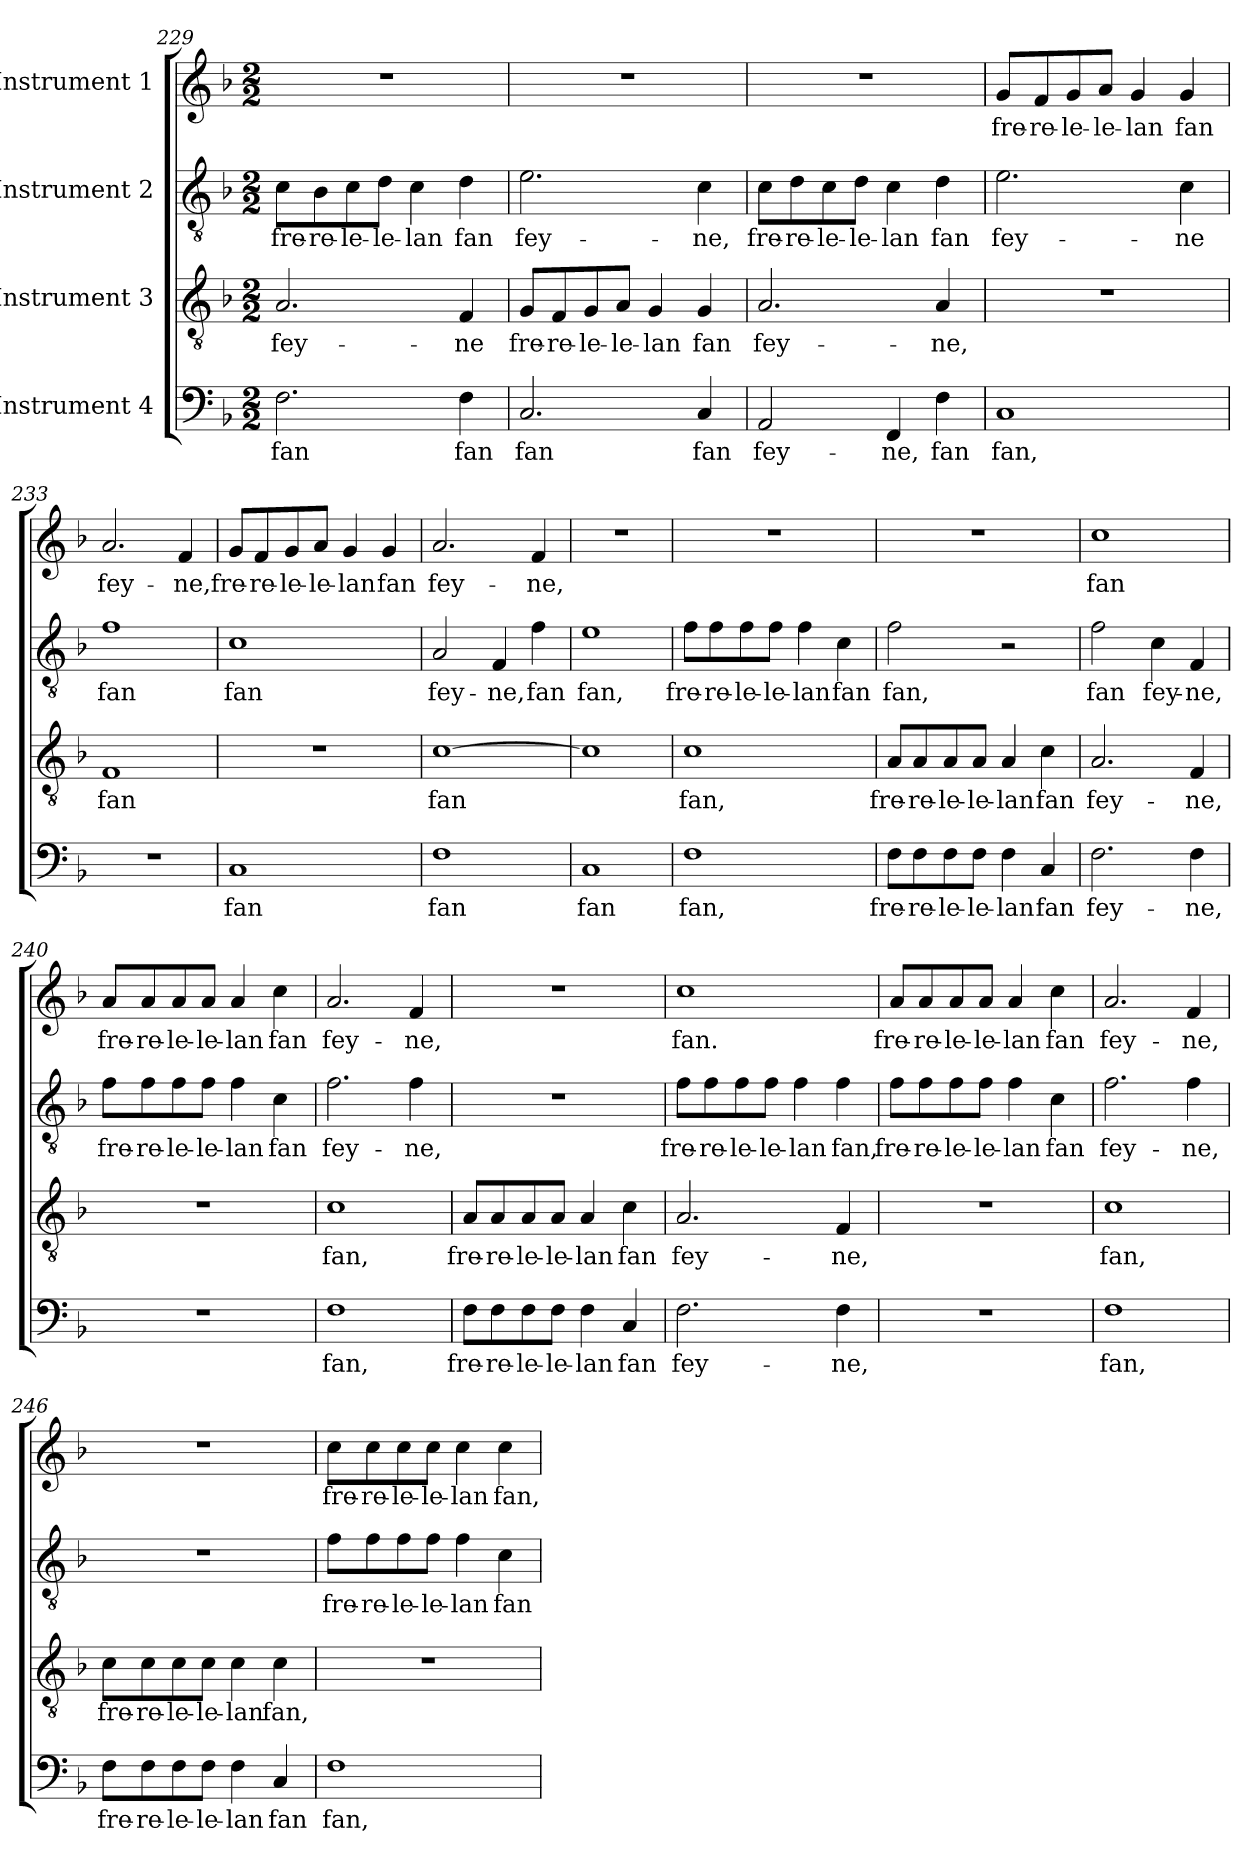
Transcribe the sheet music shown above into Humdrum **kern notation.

**kern	**text	**kern	**text	**kern	**text	**kern	**text
*part4	*part4	*part3	*part3	*part2	*part2	*part1	*part1
*staff4	*staff4	*staff3	*staff3	*staff2	*staff2	*staff1	*staff1
*I"Instrument 4	*	*I"Instrument 3	*	*I"Instrument 2	*	*I"Instrument 1	*
*clefF4	*	*clefGv2	*	*clefGv2	*	*clefG2	*
*k[b-]	*	*k[b-]	*	*k[b-]	*	*k[b-]	*
*F:	*	*F:	*	*F:	*	*F:	*
*M2/2	*	*M2/2	*	*M2/2	*	*M2/2	*
=229	=229	=229	=229	=229	=229	=229	=229
!	!LO:LY:b:cj	!	!LO:LY:b:cj	!	!LO:LY:b:cj	!	!
2.F\	fan	2.A/	fey-	8c\L	fre-	1r	.
!	!	!	!	!	!LO:LY:b:cj	!	!
.	.	.	.	8B-\	-re-	.	.
!	!	!	!	!	!LO:LY:b:cj	!	!
.	.	.	.	8c\	-le-	.	.
!	!	!	!	!	!LO:LY:b:cj	!	!
.	.	.	.	8d\J	-le-	.	.
!	!	!	!	!	!LO:LY:b:cj	!	!
.	.	.	.	4c\	-lan	.	.
!	!LO:LY:b:cj	!	!LO:LY:b:cj	!	!LO:LY:b:cj	!	!
4F\	fan	4F/	-ne	4d\	fan	.	.
!!LO:LB:g=z
=230	=230	=230	=230	=230	=230	=230	=230
!	!LO:LY:b:cj	!	!LO:LY:b:cj	!	!LO:LY:b:cj	!	!
2.C/	fan	8G/L	fre-	2.e\	fey-	1r	.
!	!	!	!LO:LY:b:cj	!	!	!	!
.	.	8F/	-re-	.	.	.	.
!	!	!	!LO:LY:b:cj	!	!	!	!
.	.	8G/	-le-	.	.	.	.
!	!	!	!LO:LY:b:cj	!	!	!	!
.	.	8A/J	-le-	.	.	.	.
!	!	!	!LO:LY:b:cj	!	!	!	!
.	.	4G/	-lan	.	.	.	.
!	!LO:LY:b:cj	!	!LO:LY:b:cj	!	!LO:LY:b:cj	!	!
4C/	fan	4G/	fan	4c\	-ne,	.	.
=231	=231	=231	=231	=231	=231	=231	=231
!	!LO:LY:b:cj	!	!LO:LY:b:cj	!	!LO:LY:b:cj	!	!
2AA/	fey-	2.A/	fey-	8c\L	fre-	1r	.
!	!	!	!	!	!LO:LY:b:cj	!	!
.	.	.	.	8d\	-re-	.	.
!	!	!	!	!	!LO:LY:b:cj	!	!
.	.	.	.	8c\	-le-	.	.
!	!	!	!	!	!LO:LY:b:cj	!	!
.	.	.	.	8d\J	-le-	.	.
!	!LO:LY:b:cj	!	!	!	!LO:LY:b:cj	!	!
4FF/	-ne,	.	.	4c\	-lan	.	.
!	!LO:LY:b:cj	!	!LO:LY:b:cj	!	!LO:LY:b:cj	!	!
4F\	fan	4A/	-ne,	4d\	fan	.	.
=232	=232	=232	=232	=232	=232	=232	=232
!	!LO:LY:b:cj	!	!	!	!LO:LY:b:cj	!	!LO:LY:b:cj
1C	fan,	1r	.	2.e\	fey-	8g/L	fre-
!	!	!	!	!	!	!	!LO:LY:b:cj
.	.	.	.	.	.	8f/	-re-
!	!	!	!	!	!	!	!LO:LY:b:cj
.	.	.	.	.	.	8g/	-le-
!	!	!	!	!	!	!	!LO:LY:b:cj
.	.	.	.	.	.	8a/J	-le-
!	!	!	!	!	!	!	!LO:LY:b:cj
.	.	.	.	.	.	4g/	-lan
!	!	!	!	!	!LO:LY:b:cj	!	!LO:LY:b:cj
.	.	.	.	4c\	-ne	4g/	fan
=233	=233	=233	=233	=233	=233	=233	=233
!	!	!	!LO:LY:b:cj	!	!LO:LY:b:cj	!	!LO:LY:b:cj
1r	.	1F	fan	1f	fan	2.a/	fey-
!	!	!	!	!	!	!	!LO:LY:b:cj
.	.	.	.	.	.	4f/	-ne,
!!LO:PB:g=z
=234	=234	=234	=234	=234	=234	=234	=234
!	!LO:LY:b:cj	!	!	!	!LO:LY:b:cj	!	!LO:LY:b:cj
1C	fan	1r	.	1c	fan	8g/L	fre-
!	!	!	!	!	!	!	!LO:LY:b:cj
.	.	.	.	.	.	8f/	-re-
!	!	!	!	!	!	!	!LO:LY:b:cj
.	.	.	.	.	.	8g/	-le-
!	!	!	!	!	!	!	!LO:LY:b:cj
.	.	.	.	.	.	8a/J	-le-
!	!	!	!	!	!	!	!LO:LY:b:cj
.	.	.	.	.	.	4g/	-lan
!	!	!	!	!	!	!	!LO:LY:b:cj
.	.	.	.	.	.	4g/	fan
=235	=235	=235	=235	=235	=235	=235	=235
!	!LO:LY:b:cj	!	!LO:LY:b:cj	!	!LO:LY:b:cj	!	!LO:LY:b:cj
1F	fan	[>1c	fan-	2A/	fey-	2.a/	fey-
!	!	!	!	!	!LO:LY:b:cj	!	!
.	.	.	.	4F/	-ne,	.	.
!	!	!	!	!	!LO:LY:b:cj	!	!LO:LY:b:cj
.	.	.	.	4f\	fan	4f/	-ne,
=236	=236	=236	=236	=236	=236	=236	=236
!	!LO:LY:b:cj	!	!LO:LY:b:cj	!	!LO:LY:b:cj	!	!
1C	fan	1c]	--	1e	fan,	1r	.
=237	=237	=237	=237	=237	=237	=237	=237
!	!LO:LY:b:cj	!	!LO:LY:b:cj	!	!LO:LY:b:cj	!	!
1F	fan,	1c	-fan,	8f\L	fre-	1r	.
!	!	!	!	!	!LO:LY:b:cj	!	!
.	.	.	.	8f\	-re-	.	.
!	!	!	!	!	!LO:LY:b:cj	!	!
.	.	.	.	8f\	-le-	.	.
!	!	!	!	!	!LO:LY:b:cj	!	!
.	.	.	.	8f\J	-le-	.	.
!	!	!	!	!	!LO:LY:b:cj	!	!
.	.	.	.	4f\	-lan	.	.
!	!	!	!	!	!LO:LY:b:cj	!	!
.	.	.	.	4c\	fan	.	.
=238	=238	=238	=238	=238	=238	=238	=238
!	!LO:LY:b:cj	!	!LO:LY:b:cj	!	!LO:LY:b:cj	!	!
8F\L	fre-	8A/L	fre-	2f\	fan,	1r	.
!	!LO:LY:b:cj	!	!LO:LY:b:cj	!	!	!	!
8F\	-re-	8A/	-re-	.	.	.	.
!	!LO:LY:b:cj	!	!LO:LY:b:cj	!	!	!	!
8F\	-le-	8A/	-le-	.	.	.	.
!	!LO:LY:b:cj	!	!LO:LY:b:cj	!	!	!	!
8F\J	-le-	8A/J	-le-	.	.	.	.
!	!LO:LY:b:cj	!	!LO:LY:b:cj	!	!	!	!
4F\	-lan	4A/	-lan	2r	.	.	.
!	!LO:LY:b:cj	!	!LO:LY:b:cj	!	!	!	!
4C/	fan	4c\	fan	.	.	.	.
!!LO:LB:g=z
=239	=239	=239	=239	=239	=239	=239	=239
!	!LO:LY:b:cj	!	!LO:LY:b:cj	!	!LO:LY:b:cj	!	!LO:LY:b:cj
2.F\	fey-	2.A/	fey-	2f\	fan	1cc	fan
!	!	!	!	!	!LO:LY:b:cj	!	!
.	.	.	.	4c\	fey-	.	.
!	!LO:LY:b:cj	!	!LO:LY:b:cj	!	!LO:LY:b:cj	!	!
4F\	-ne,	4F/	-ne,	4F/	-ne,	.	.
=240	=240	=240	=240	=240	=240	=240	=240
!	!	!	!	!	!LO:LY:b:cj	!	!LO:LY:b:cj
1r	.	1r	.	8f\L	fre-	8a/L	fre-
!	!	!	!	!	!LO:LY:b:cj	!	!LO:LY:b:cj
.	.	.	.	8f\	-re-	8a/	-re-
!	!	!	!	!	!LO:LY:b:cj	!	!LO:LY:b:cj
.	.	.	.	8f\	-le-	8a/	-le-
!	!	!	!	!	!LO:LY:b:cj	!	!LO:LY:b:cj
.	.	.	.	8f\J	-le-	8a/J	-le-
!	!	!	!	!	!LO:LY:b:cj	!	!LO:LY:b:cj
.	.	.	.	4f\	-lan	4a/	-lan
!	!	!	!	!	!LO:LY:b:cj	!	!LO:LY:b:cj
.	.	.	.	4c\	fan	4cc\	fan
=241	=241	=241	=241	=241	=241	=241	=241
!	!LO:LY:b:cj	!	!LO:LY:b:cj	!	!LO:LY:b:cj	!	!LO:LY:b:cj
1F	fan,	1c	fan,	2.f\	fey-	2.a/	fey-
!	!	!	!	!	!LO:LY:b:cj	!	!LO:LY:b:cj
.	.	.	.	4f\	-ne,	4f/	-ne,
=242	=242	=242	=242	=242	=242	=242	=242
!	!LO:LY:b:cj	!	!LO:LY:b:cj	!	!	!	!
8F\L	fre-	8A/L	fre-	1r	.	1r	.
!	!LO:LY:b:cj	!	!LO:LY:b:cj	!	!	!	!
8F\	-re-	8A/	-re-	.	.	.	.
!	!LO:LY:b:cj	!	!LO:LY:b:cj	!	!	!	!
8F\	-le-	8A/	-le-	.	.	.	.
!	!LO:LY:b:cj	!	!LO:LY:b:cj	!	!	!	!
8F\J	-le-	8A/J	-le-	.	.	.	.
!	!LO:LY:b:cj	!	!LO:LY:b:cj	!	!	!	!
4F\	-lan	4A/	-lan	.	.	.	.
!	!LO:LY:b:cj	!	!LO:LY:b:cj	!	!	!	!
4C/	fan	4c\	fan	.	.	.	.
=243	=243	=243	=243	=243	=243	=243	=243
!	!LO:LY:b:cj	!	!LO:LY:b:cj	!	!LO:LY:b:cj	!	!LO:LY:b:cj
2.F\	fey-	2.A/	fey-	8f\L	fre-	1cc	fan.
!	!	!	!	!	!LO:LY:b:cj	!	!
.	.	.	.	8f\	-re-	.	.
!	!	!	!	!	!LO:LY:b:cj	!	!
.	.	.	.	8f\	-le-	.	.
!	!	!	!	!	!LO:LY:b:cj	!	!
.	.	.	.	8f\J	-le-	.	.
!	!	!	!	!	!LO:LY:b:cj	!	!
.	.	.	.	4f\	-lan	.	.
!	!LO:LY:b:cj	!	!LO:LY:b:cj	!	!LO:LY:b:cj	!	!
4F\	-ne,	4F/	-ne,	4f\	fan,	.	.
!!LO:LB:g=z
=244	=244	=244	=244	=244	=244	=244	=244
!	!	!	!	!	!LO:LY:b:cj	!	!LO:LY:b:cj
1r	.	1r	.	8f\L	fre-	8a/L	fre-
!	!	!	!	!	!LO:LY:b:cj	!	!LO:LY:b:cj
.	.	.	.	8f\	-re-	8a/	-re-
!	!	!	!	!	!LO:LY:b:cj	!	!LO:LY:b:cj
.	.	.	.	8f\	-le-	8a/	-le-
!	!	!	!	!	!LO:LY:b:cj	!	!LO:LY:b:cj
.	.	.	.	8f\J	-le-	8a/J	-le-
!	!	!	!	!	!LO:LY:b:cj	!	!LO:LY:b:cj
.	.	.	.	4f\	-lan	4a/	-lan
!	!	!	!	!	!LO:LY:b:cj	!	!LO:LY:b:cj
.	.	.	.	4c\	fan	4cc\	fan
=245	=245	=245	=245	=245	=245	=245	=245
!	!LO:LY:b:cj	!	!LO:LY:b:cj	!	!LO:LY:b:cj	!	!LO:LY:b:cj
1F	fan,	1c	fan,	2.f\	fey-	2.a/	fey-
!	!	!	!	!	!LO:LY:b:cj	!	!LO:LY:b:cj
.	.	.	.	4f\	-ne,	4f/	-ne,
=246	=246	=246	=246	=246	=246	=246	=246
!	!LO:LY:b:cj	!	!LO:LY:b:cj	!	!	!	!
8F\L	fre-	8c\L	fre-	1r	.	1r	.
!	!LO:LY:b:cj	!	!LO:LY:b:cj	!	!	!	!
8F\	-re-	8c\	-re-	.	.	.	.
!	!LO:LY:b:cj	!	!LO:LY:b:cj	!	!	!	!
8F\	-le-	8c\	-le-	.	.	.	.
!	!LO:LY:b:cj	!	!LO:LY:b:cj	!	!	!	!
8F\J	-le-	8c\J	-le-	.	.	.	.
!	!LO:LY:b:cj	!	!LO:LY:b:cj	!	!	!	!
4F\	-lan	4c\	-lan	.	.	.	.
!	!LO:LY:b:cj	!	!LO:LY:b:cj	!	!	!	!
4C/	fan	4c\	fan,	.	.	.	.
=247	=247	=247	=247	=247	=247	=247	=247
!	!LO:LY:b:cj	!	!	!	!LO:LY:b:cj	!	!LO:LY:b:cj
1F	fan,	1r	.	8f\L	fre-	8cc\L	fre-
!	!	!	!	!	!LO:LY:b:cj	!	!LO:LY:b:cj
.	.	.	.	8f\	-re-	8cc\	-re-
!	!	!	!	!	!LO:LY:b:cj	!	!LO:LY:b:cj
.	.	.	.	8f\	-le-	8cc\	-le-
!	!	!	!	!	!LO:LY:b:cj	!	!LO:LY:b:cj
.	.	.	.	8f\J	-le-	8cc\J	-le-
!	!	!	!	!	!LO:LY:b:cj	!	!LO:LY:b:cj
.	.	.	.	4f\	-lan	4cc\	-lan
!	!	!	!	!	!LO:LY:b:cj	!	!LO:LY:b:cj
.	.	.	.	4c\	fan	4cc\	fan,
=	=	=	=	=	=	=	=
*-	*-	*-	*-	*-	*-	*-	*-
